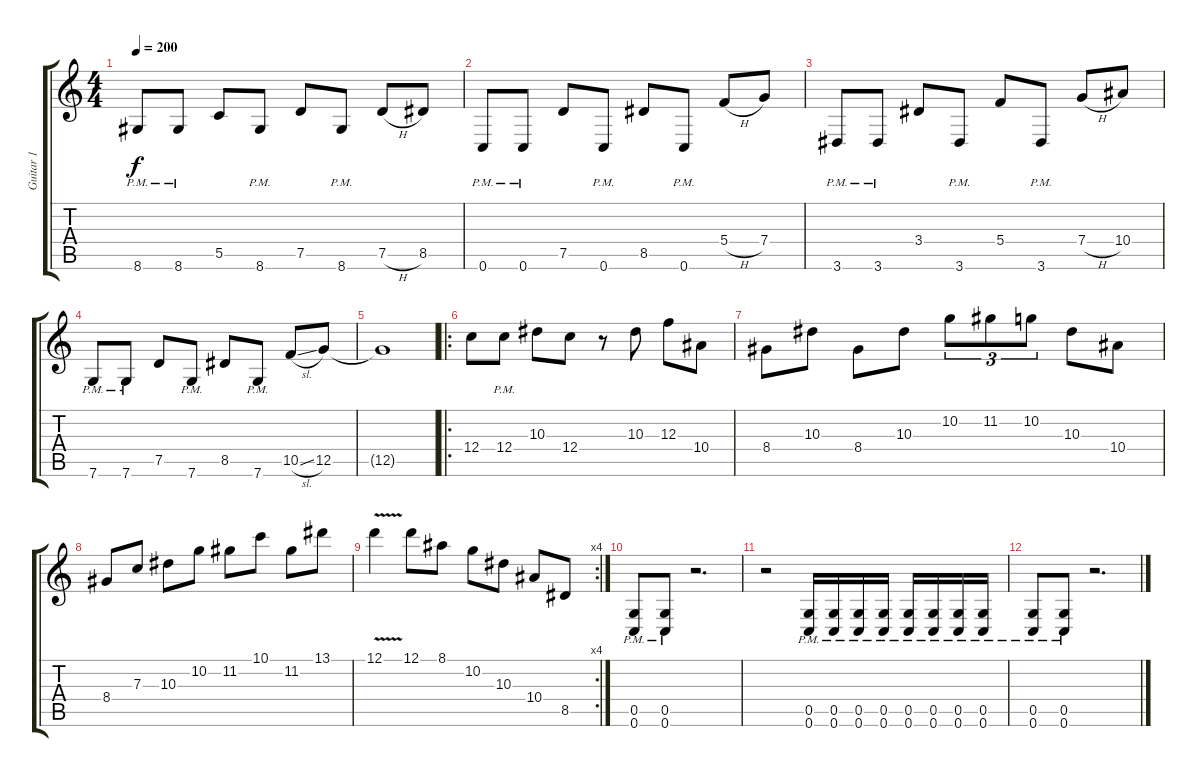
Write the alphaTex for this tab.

\track ("Guitar 1" "Guitar 1") {instrument distortionguitar}
\staff {score tabs}
\tuning (D4 A3 F3 C3 G2 C2) {hide}
\ts (4 4)
\tempo 200
\clef g2
\ks c
8.6{pm}.8{dy f} 8.6{pm}.8 5.5.8 8.6{pm}.8 7.5.8 8.6{pm}.8 7.5{h}.8 8.5.8 |
0.6{pm}.8 0.6{pm}.8 7.5.8 0.6{pm}.8 8.5.8 0.6{pm}.8 5.4{h}.8 7.4.8 |
3.6{pm}.8 3.6{pm}.8 3.4.8 3.6{pm}.8 5.4.8 3.6{pm}.8 7.4{h}.8 10.4.8 |
7.6{pm}.8 7.6{pm}.8 7.5.8 7.6{pm}.8 8.5.8 7.6{pm}.8 10.5{sl}.8 12.5.8 |
12.5{t}.1 |
\ro
12.4.8 12.4{pm}.8 10.3.8 12.4.8 r.8 10.3.8 12.3.8 10.4.8 |
8.4.8 10.3.8 8.4.8 10.3.8 10.2.8{tu (3 2)} 11.2.8{tu (3 2)} 10.2.8{tu (3 2)} 10.3.8 10.4.8 |
8.4.8 7.3.8 10.3.8 10.2.8 11.2.8 10.1.8 11.2.8 13.1.8 |
\rc 4
12.1{v}.4 12.1.8 8.1.8 10.2.8 10.3.8 10.4.8 8.5.8 |
(0.5{pm} 0.6{pm}).8 (0.5{pm} 0.6{pm}).8 r.2{d} |
r.2 (0.5{pm} 0.6{pm}).16 (0.5{pm} 0.6{pm}).16 (0.5{pm} 0.6{pm}).16 (0.5{pm} 0.6{pm}).16 (0.5{pm} 0.6{pm}).16 (0.5{pm} 0.6{pm}).16 (0.5{pm} 0.6{pm}).16 (0.5{pm} 0.6{pm}).16 |
(0.5{pm} 0.6{pm}).8 (0.5{pm} 0.6{pm}).8 r.2{d}
